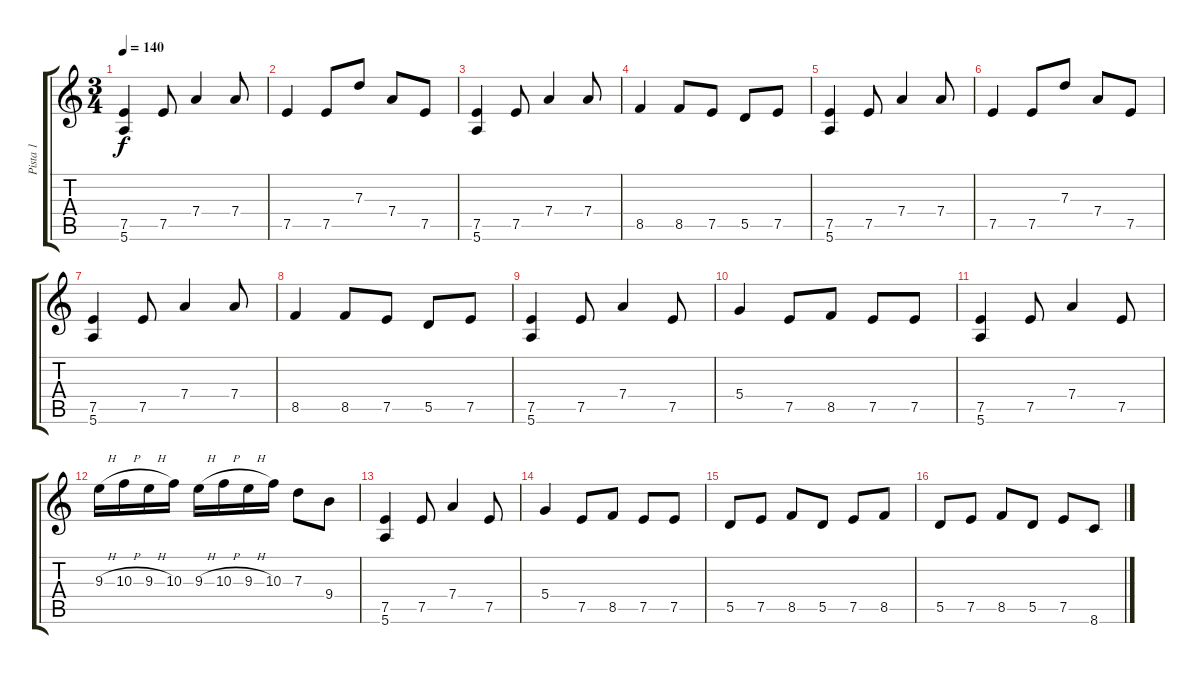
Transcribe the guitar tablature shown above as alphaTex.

\track ("Pista 1" "Pista 1") {instrument distortionguitar}
\staff {score tabs}
\tuning (E4 B3 G3 D3 A2 E2) {hide}
\ts (3 4)
\tempo 140
\clef g2
\ks c
(7.5 5.6).4{dy f} 7.5.8 7.4.4 7.4.8 |
7.5.4 7.5.8 7.3.8 7.4.8 7.5.8 |
(7.5 5.6).4 7.5.8 7.4.4 7.4.8 |
8.5.4 8.5.8 7.5.8 5.5.8 7.5.8 |
(7.5 5.6).4 7.5.8 7.4.4 7.4.8 |
7.5.4 7.5.8 7.3.8 7.4.8 7.5.8 |
(7.5 5.6).4 7.5.8 7.4.4 7.4.8 |
8.5.4 8.5.8 7.5.8 5.5.8 7.5.8 |
(7.5 5.6).4 7.5.8 7.4.4 7.5.8 |
5.4.4 7.5.8 8.5.8 7.5.8 7.5.8 |
(7.5 5.6).4 7.5.8 7.4.4 7.5.8 |
9.3{h}.16 10.3{h}.16 9.3{h}.16 10.3.16 9.3{h}.16 10.3{h}.16 9.3{h}.16 10.3.16 7.3.8 9.4.8 |
(7.5 5.6).4 7.5.8 7.4.4 7.5.8 |
5.4.4 7.5.8 8.5.8 7.5.8 7.5.8 |
5.5.8 7.5.8 8.5.8 5.5.8 7.5.8 8.5.8 |
5.5.8 7.5.8 8.5.8 5.5.8 7.5.8 8.6.8
